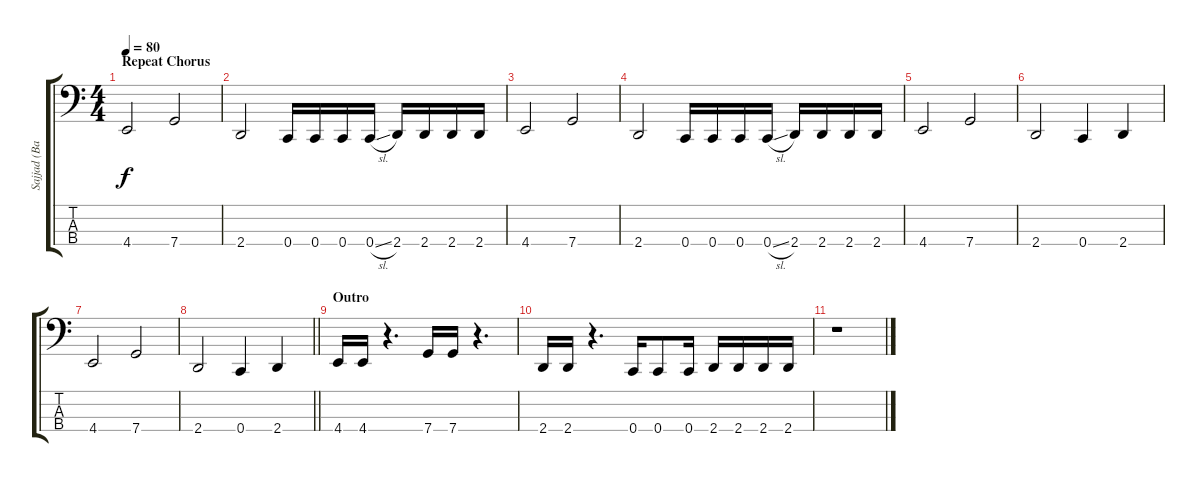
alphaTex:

\track ("Sajjad (Base)" "Sajjad (Ba") {instrument electricbassfinger}
\staff {score tabs}
\tuning (F2 C2 G1 C1) {hide}
\ts (4 4)
\section ("" "Repeat Chorus")
\tempo 80
\clef f4
\ks c
4.4.2{dy f} 7.4.2 |
2.4.2 0.4.16 0.4.16 0.4.16 0.4{sl}.16 2.4.16 2.4.16 2.4.16 2.4.16 |
4.4.2 7.4.2 |
2.4.2 0.4.16 0.4.16 0.4.16 0.4{sl}.16 2.4.16 2.4.16 2.4.16 2.4.16 |
4.4.2 7.4.2 |
2.4.2 0.4.4 2.4.4 |
4.4.2 7.4.2 |
\barLineRight lightlight
2.4.2 0.4.4 2.4.4 |
\section ("" "Outro")
4.4.16 4.4.16 r.4{d} 7.4.16 7.4.16 r.4{d} |
2.4.16 2.4.16 r.4{d} 0.4.16 0.4.8 0.4.16 2.4.16 2.4.16 2.4.16 2.4.16 |
r.1
